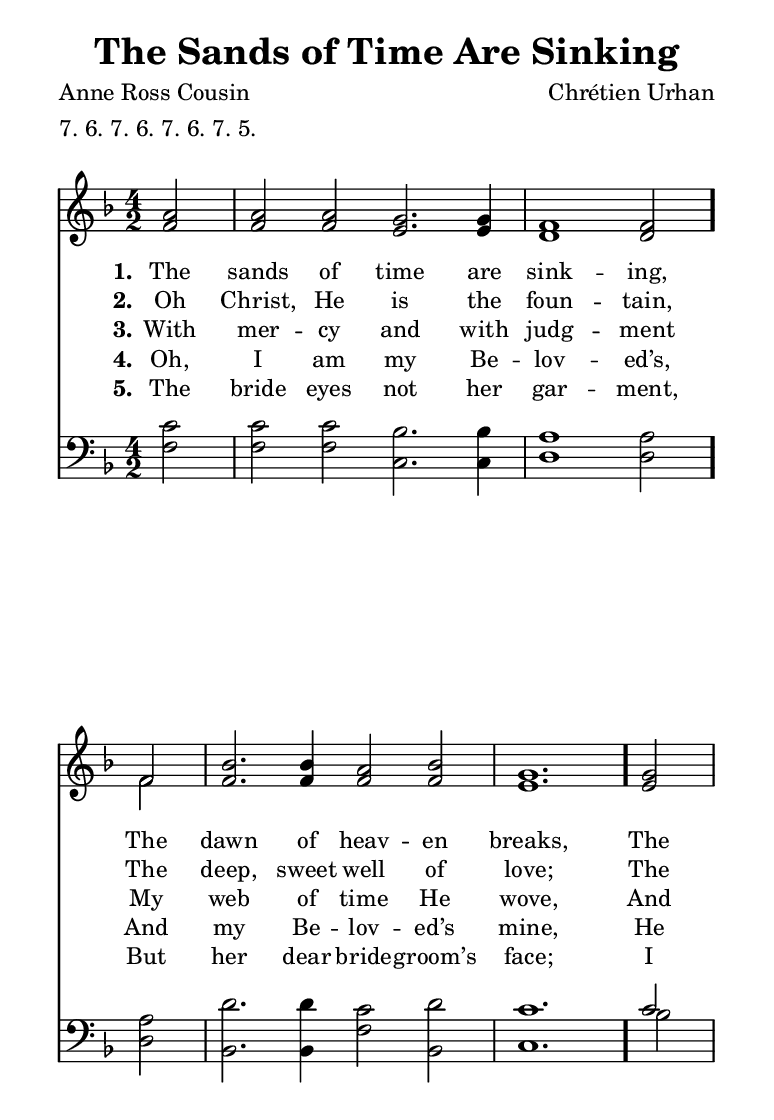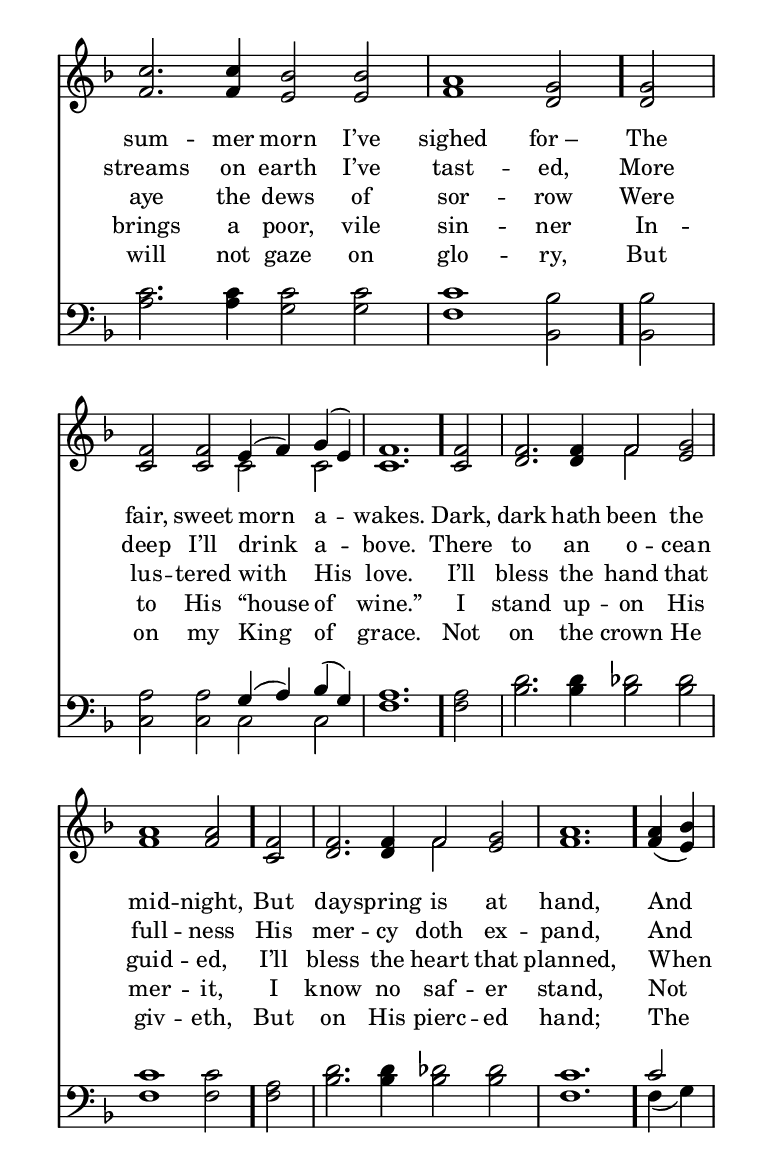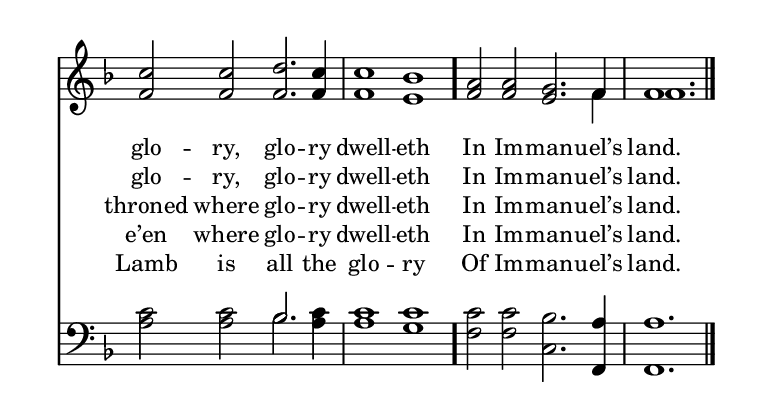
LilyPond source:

\include "common/global.ily"
\paper {
  \include "common/paper.ily"
}

\header{
  hymnnumber = "271"
  title = "The Sands of Time Are Sinking"
  tunename = "Rutherford"
  meter = "7. 6. 7. 6. 7. 6. 7. 5."
  poet = "Anne Ross Cousin" % original has "Cousins" -- see https://hymnary.org/text/the_sands_of_time_are_sinking
  composer = "Chrétien Urhan"
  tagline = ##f
}

global = {
  \include "common/overrides.ily"
  \override Staff.TimeSignature.style = #'numbered
  \time 4/2
  \override Score.MetronomeMark.transparent = ##t % hide all fermata changes too
  \tempo 2=80
  \key f \major
  \partial 2
  \autoBeamOff
}

notesSoprano = {
\global
\relative c'' {

  a2 | a a g2. g4 | f1 f2
  f2 | bes2. bes4 a2 bes | g1.
  g2 | c2. c4 bes2 bes | a1 g2
  g2 | f2 f e4( f) g( e) | f1.
  f2 | f2. f4 f2 g | a1 a2
  f2 | f2. f4 f2 g | a1.
  a4( bes) | c2 c d2. c4 | c1 bes1 |
  a2 a g2. f4 | f1.

  \bar "|."

}
}

notesAlto = {
\global
\relative e' {

  f2 | f2 f e2. e4 | d1 d2
  f2 | f2. f4 f2 f | e1.
  e2 | f2. f4 e2 e | f1 d2
  d2 | c c c c | c1.
  c2 | d2. d4 f2 e | f1 f2
  c2 | d2. d4 f2 e | f1.
  f4( e) | f2 f f2. f4 | f1 e1 |
  f2 f e2. f4 | f1.

}
}

notesTenor = {
\global
\relative a {

  c2 | c2 c bes2. bes4 | a1 a2
  a2 | d2. d4 c2 d | c1.
  c2 | c2. c4 c2 c | c1 bes2
  bes2 | a2 a g4( a) bes( g) | a1.
  a2 | d2. d4 des2 des | c1 c2
  a2 | d2. d4 des2 des | c1.
  c2 | c c bes2. c4 | c1 c |
  c2 c bes2. a4 | a1.

}
}

notesBass = {
\global
\relative f {

  f2 | f f c2. c4 | d1 d2
  d2 | bes2. bes4 f'2 bes, | c1.
  bes'2 | a2. a4 g2 g | f1 bes,2
  bes2 | c2 c c c | f1.
  f2 | bes2. bes4 bes2 bes | f1 f2
  f2 | bes2. bes4 bes2 bes | f1.
  f4( g) | a2 a bes2. a4 | a1 g |
  f2 f c2. f,4 | f1.

}
}

wordsA = \lyricmode {
\set stanza = "1."

The sands of time are sink -- ing, \bar "."
The dawn of heav -- en breaks, \bar "."
The sum -- mer morn I’ve sighed for_– \bar "."
The fair, sweet morn a -- wakes. \bar "."
Dark, dark hath been the mid -- night, \bar "."
But day -- spring is at hand, \bar "."
And glo -- ry, glo -- ry dwell -- eth \bar "."
In Im -- man -- uel’s land. \bar "."

}

wordsB = \lyricmode {
\set stanza = "2."

Oh Christ, He is the foun -- tain,
The deep, sweet well of love;
The streams on earth I’ve tast -- ed,
More deep I’ll drink a -- bove.
There to an o -- cean full -- ness
His mer -- cy doth ex -- pand,
And glo -- ry, glo -- ry dwell -- eth
In Im -- man -- uel’s land.

}

wordsC = \lyricmode {
\set stanza = "3."

With mer -- cy and with judg -- ment
My web of time He wove,
And aye the dews of sor -- row
Were lus -- tered with His love.
I’ll bless the hand that guid -- ed,
I’ll bless the heart that planned,
When throned where glo -- ry dwell -- eth
In Im -- man -- uel’s land.

}

wordsD = \lyricmode {
\set stanza = "4."

Oh, I am my Be -- lov -- ed’s,
And my Be -- lov -- ed’s mine,
He brings a poor, vile sin -- ner
In -- to His “house of wine.”
I stand up -- on His mer -- it,
I know no saf -- er stand,
Not e’en where glo -- ry dwell -- eth
In Im -- man -- uel’s land.

}

wordsE = \lyricmode {
\set stanza = "5."

The bride eyes not her gar -- ment,
But her dear bride -- groom’s face;
I will not gaze on glo -- ry,
But on my King of grace.
Not on the crown He giv -- eth,
But on His pierc -- ed hand;
The Lamb is all the glo -- ry
Of Im -- man -- uel’s land.

}

\score {
  \context ChoirStaff <<
    \context Staff = upper <<
      \set Staff.autoBeaming = ##f
      \set ChoirStaff.systemStartDelimiter = #'SystemStartBar
      \set ChoirStaff.printPartCombineTexts = ##f
      \partcombine #'(2 . 11) \notesSoprano \notesAlto
      \context NullVoice = sopranos { \voiceOne << \notesSoprano >> }
      \context Lyrics = one   \lyricsto sopranos \wordsA
      \context Lyrics = two   \lyricsto sopranos \wordsB
      \context Lyrics = three \lyricsto sopranos \wordsC
      \context Lyrics = four  \lyricsto sopranos \wordsD
      \context Lyrics = five  \lyricsto sopranos \wordsE
    >>
    \context Staff = men <<
      \set Staff.autoBeaming = ##f
      \clef bass
      \set ChoirStaff.printPartCombineTexts = ##f
      \partcombine #'(2 . 11) \notesTenor \notesBass
    >>
  >>
  \layout {
    \include "common/layout.ily"
  }
  #(cond ((ly:get-option 'eog-midi-permitted) #{ \midi{
    \include "common/midi.ily"
  } #}))
}

\version "2.19.49"  % necessary for upgrading to future LilyPond versions.

% vi:set et ts=2 sw=2 ai nocindent syntax=lilypond:
